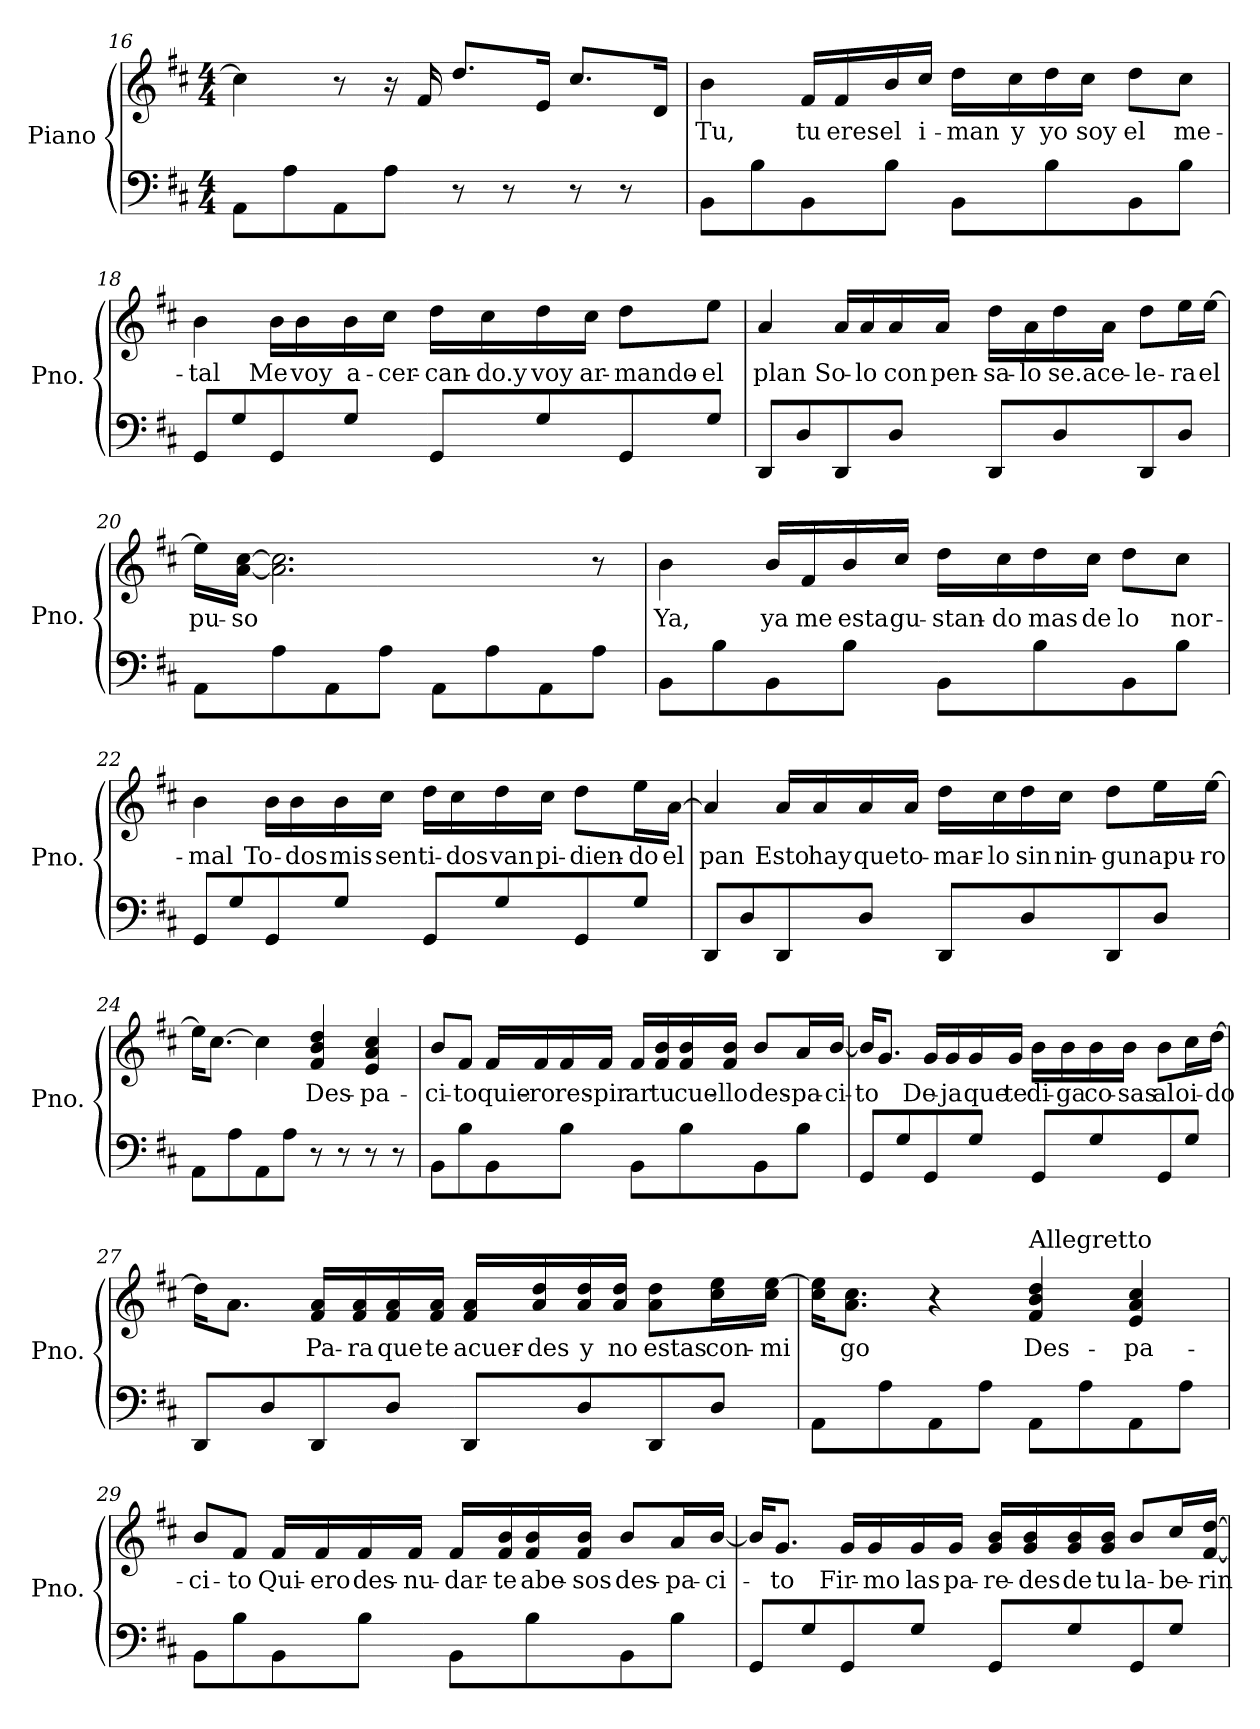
**kern	**kern	**text
*part1	*part1	*part1
*staff2	*staff1	*staff1
*I"Piano	*	*
*I'Pno.	*	*
*clefF4	*clefG2	*
*k[f#c#]	*k[f#c#]	*
*M4/4	*M4/4	*
=16	=16	=16
8AA\L	4cc#\]	.
8A\	.	.
8AA\	8r	.
8A\J	16r	.
.	16f#/	.
8r	8.dd/L	.
8r	.	.
.	16e/Jk	.
8r	8.cc#/L	.
8r	.	.
.	16d/Jk	.
!!LO:PB:g=z
=17	=17	=17
!	!	!LO:LY:b
8BB\L	4b\	Tu,
8B\	.	.
!	!	!LO:LY:b
8BB\	16f#/LL	tu
!	!	!LO:LY:b
.	16f#/	eres
!	!	!LO:LY:b
8B\J	16b/	el
!	!	!LO:LY:b
.	16cc#/JJ	i-
!	!	!LO:LY:b
8BB\L	16dd\LL	-man
!	!	!LO:LY:b
.	16cc#\	y
!	!	!LO:LY:b
8B\	16dd\	yo
!	!	!LO:LY:b
.	16cc#\JJ	soy
!	!	!LO:LY:b
8BB\	8dd\L	el
!	!	!LO:LY:b
8B\J	8cc#\J	me-
=18	=18	=18
!	!	!LO:LY:b
8GG/L	4b\	-tal
8G/	.	.
!	!	!LO:LY:b
8GG/	16b\LL	Me
!	!	!LO:LY:b
.	16b\	voy
!	!	!LO:LY:b
8G/J	16b\	a-
!	!	!LO:LY:b
.	16cc#\JJ	-cer-
!	!	!LO:LY:b
8GG/L	16dd\LL	-can-
!	!	!LO:LY:b
.	16cc#\	-do.y
!	!	!LO:LY:b
8G/	16dd\	voy
!	!	!LO:LY:b
.	16cc#\JJ	ar-
!	!	!LO:LY:b
8GG/	8dd\L	-mando-
!	!	!LO:LY:b
8G/J	8ee\J	-el
!!LO:LB:g=z
=19	=19	=19
!	!	!LO:LY:b
8DD/L	4a/	plan
8D/	.	.
!	!	!LO:LY:b
8DD/	16a/LL	So-
!	!	!LO:LY:b
.	16a/	-lo
!	!	!LO:LY:b
8D/J	16a/	con
!	!	!LO:LY:b
.	16a/JJ	pen-
!	!	!LO:LY:b
8DD/L	16dd\LL	-sa-
!	!	!LO:LY:b
.	16a\	-lo
!	!	!LO:LY:b
8D/	16dd\	se.a
!	!	!LO:LY:b
.	16a\JJ	ce-
!	!	!LO:LY:b
8DD/	8dd\L	-le-
!	!	!LO:LY:b
8D/J	16ee\L	-ra
!	!	!LO:LY:b
.	[16ee\JJ	el
=20	=20	=20
!	!	!LO:LY:b
8AA\L	16ee\LL]	pu-
!	!	!LO:LY:b
.	[16a\ [16cc#\JJ	-so
8A\	2.a\] 2.cc#\]	.
8AA\	.	.
8A\J	.	.
8AA\L	.	.
8A\	.	.
8AA\	.	.
8A\J	8r	.
!!LO:LB:g=z
=21	=21	=21
!	!	!LO:LY:b
8BB\L	4b\	Ya,
8B\	.	.
!	!	!LO:LY:b
8BB\	16b/LL	ya
!	!	!LO:LY:b
.	16f#/	me
!	!	!LO:LY:b
8B\J	16b/	esta
!	!	!LO:LY:b
.	16cc#/JJ	gu-
!	!	!LO:LY:b
8BB\L	16dd\LL	-stan-
!	!	!LO:LY:b
.	16cc#\	-do
!	!	!LO:LY:b
8B\	16dd\	mas
!	!	!LO:LY:b
.	16cc#\JJ	de
!	!	!LO:LY:b
8BB\	8dd\L	lo
!	!	!LO:LY:b
8B\J	8cc#\J	nor-
=22	=22	=22
!	!	!LO:LY:b
8GG/L	4b\	-mal
8G/	.	.
!	!	!LO:LY:b
8GG/	16b\LL	To-
!	!	!LO:LY:b
.	16b\	-dos
!	!	!LO:LY:b
8G/J	16b\	mis
!	!	!LO:LY:b
.	16cc#\JJ	sen
!	!	!LO:LY:b
8GG/L	16dd\LL	ti-
!	!	!LO:LY:b
.	16cc#\	-dos
!	!	!LO:LY:b
8G/	16dd\	van
!	!	!LO:LY:b
.	16cc#\JJ	pi-
!	!	!LO:LY:b
8GG/	8dd\L	-dien-
!	!	!LO:LY:b
8G/J	16ee\L	-do
!	!	!LO:LY:b
.	[16a\JJ	el
!!LO:LB:g=z
=23	=23	=23
!	!	!LO:LY:b
8DD/L	4a/]	pan
8D/	.	.
!	!	!LO:LY:b
8DD/	16a/LL	Esto
!	!	!LO:LY:b
.	16a/	hay
!	!	!LO:LY:b
8D/J	16a/	que
!	!	!LO:LY:b
.	16a/JJ	to-
!	!	!LO:LY:b
8DD/L	16dd\LL	-mar-
!	!	!LO:LY:b
.	16cc#\	-lo
!	!	!LO:LY:b
8D/	16dd\	sin
!	!	!LO:LY:b
.	16cc#\JJ	nin-
!	!	!LO:LY:b
8DD/	8dd\L	-gun
!	!	!LO:LY:b
8D/J	16ee\L	apu-
!	!	!LO:LY:b
.	[16ee\JJ	-ro
=24	=24	=24
8AA\L	16ee\KL]	.
.	[8.cc#\J	.
8A\	.	.
8AA\	4cc#\]	.
8A\J	.	.
!	!	!LO:LY:b
8r	4f#/ 4b/ 4dd/	Des-
8r	.	.
!	!	!LO:LY:b
8r	4e/ 4a/ 4cc#/	-pa-
8r	.	.
!!LO:LB:g=z
=25	=25	=25
!	!	!LO:LY:b
8BB\L	8b/L	-ci-
!	!	!LO:LY:b
8B\	8f#/J	-to
!	!	!LO:LY:b
8BB\	16f#/LL	quie-
!	!	!LO:LY:b
.	16f#/	-ro
!	!	!LO:LY:b
8B\J	16f#/	res-
!	!	!LO:LY:b
.	16f#/JJ	-pir
!	!	!LO:LY:b
8BB\L	16f#/LL	ar
!	!	!LO:LY:b
.	16f#/ 16b/	tu
!	!	!LO:LY:b
8B\	16f#/ 16b/	cue-
!	!	!LO:LY:b
.	16f#/ 16b/JJ	-llo
!	!	!LO:LY:b
8BB\	8b/L	des-
!	!	!LO:LY:b
8B\J	16a/L	-pa-
!	!	!LO:LY:b
.	[16b/JJ	-ci-
=26	=26	=26
!	!	!LO:LY:b
8GG/L	16b/KL]	-to
.	8.g/J	.
8G/	.	.
!	!	!LO:LY:b
8GG/	16g/LL	De-
!	!	!LO:LY:b
.	16g/	-ja
!	!	!LO:LY:b
8G/J	16g/	que
!	!	!LO:LY:b
.	16g/JJ	te
!	!	!LO:LY:b
8GG/L	16b\LL	di-
!	!	!LO:LY:b
.	16b\	-ga
!	!	!LO:LY:b
8G/	16b\	co-
!	!	!LO:LY:b
.	16b\JJ	-sas
!	!	!LO:LY:b
8GG/	8b\L	al
!	!	!LO:LY:b
8G/J	16cc#\L	oi-
!	!	!LO:LY:b
.	[16dd\JJ	-do
!!LO:PB:g=z
=27	=27	=27
8DD/L	16dd\KL]	.
.	8.a\J	.
8D/	.	.
!	!	!LO:LY:b
8DD/	16f#/ 16a/LL	Pa-
!	!	!LO:LY:b
.	16f#/ 16a/	-ra
!	!	!LO:LY:b
8D/J	16f#/ 16a/	que
!	!	!LO:LY:b
.	16f#/ 16a/JJ	te
!	!	!LO:LY:b
8DD/L	16f#/ 16a/LL	acuer-
!	!	!LO:LY:b
.	16a/ 16dd/	-des
!	!	!LO:LY:b
8D/	16a/ 16dd/	y
!	!	!LO:LY:b
.	16a/ 16dd/JJ	no
!	!	!LO:LY:b
8DD/	8a\ 8dd\L	estas
!	!	!LO:LY:b
8D/J	16cc#\ 16ee\L	con-
!	!	!LO:LY:b
.	16cc#\ [16ee\JJ	-mi
=28	=28	=28
8AA\L	16cc#\ 16ee\]KL	.
!	!	!LO:LY:b
.	8.a\ 8.cc#\J	go
8A\	.	.
8AA\	4r	.
8A\J	.	.
!	!LO:TX:a:t=Allegretto	!
!	!	!LO:LY:b
8AA\L	4f#/ 4b/ 4dd/	Des-
8A\	.	.
!	!	!LO:LY:b
8AA\	4e/ 4a/ 4cc#/	-pa-
8A\J	.	.
!!LO:LB:g=z
=29	=29	=29
!	!	!LO:LY:b
8BB\L	8b/L	-ci-
!	!	!LO:LY:b
8B\	8f#/J	-to
!	!	!LO:LY:b
8BB\	16f#/LL	Qui-
!	!	!LO:LY:b
.	16f#/	-ero
!	!	!LO:LY:b
8B\J	16f#/	des-
!	!	!LO:LY:b
.	16f#/JJ	-nu-
!	!	!LO:LY:b
8BB\L	16f#/LL	-dar-
!	!	!LO:LY:b
.	16f#/ 16b/	-te
!	!	!LO:LY:b
8B\	16f#/ 16b/	abe-
!	!	!LO:LY:b
.	16f#/ 16b/JJ	-sos
!	!	!LO:LY:b
8BB\	8b/L	des-
!	!	!LO:LY:b
8B\J	16a/L	-pa-
!	!	!LO:LY:b
.	[16b/JJ	-ci-
=30	=30	=30
8GG/L	16b/KL]	.
!	!	!LO:LY:b
.	8.g/J	-to
8G/	.	.
!	!	!LO:LY:b
8GG/	16g/LL	Fir-
!	!	!LO:LY:b
.	16g/	-mo
!	!	!LO:LY:b
8G/J	16g/	las
!	!	!LO:LY:b
.	16g/JJ	pa-
!	!	!LO:LY:b
8GG/L	16g/ 16b/LL	-re-
!	!	!LO:LY:b
.	16g/ 16b/	-des
!	!	!LO:LY:b
8G/	16g/ 16b/	de
!	!	!LO:LY:b
.	16g/ 16b/JJ	tu
!	!	!LO:LY:b
8GG/	8b/L	la-
!	!	!LO:LY:b
8G/J	16cc#/L	-be-
!	!	!LO:LY:b
.	[16f#/ [16dd/JJ	-rin-
=	=	=
*-	*-	*-
